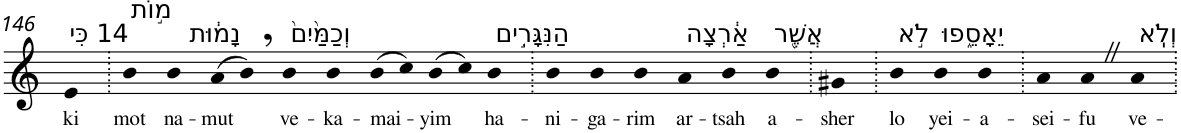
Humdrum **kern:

**kern	**text
*part1	*part1
*staff1	*staff1
*I"Piano	*
*I'Pno	*
!!LO:PB:g=z
*clefG2	*
*k[]	*
=146	=146
!LO:TX:a:t=14 כִּי	!
!	!LO:LY:b
4e	ki
=147.	=147.
!LO:TX:a:t=מ֣וֹת	!
!	!LO:LY:b
4b	mot
!LO:TX:a:t=נָמ֔וּת	!
!	!LO:LY:b
4b	na-
!	!LO:LY:b
(>8a	-mut
8b,)	.
!LO:TX:a:t=וְכַמַּ֙יִם֙	!
!	!LO:LY:b
4b	ve-
!	!LO:LY:b
4b	-ka-
!	!LO:LY:b
(>8b	-mai-
8cc)	.
!	!LO:LY:b
(>8b	-yim
8cc)	.
!LO:TX:a:t=הַנִּגָּרִ֣ים	!
!	!LO:LY:b
4b	ha-
=148.	=148.
!	!LO:LY:b
4b	-ni-
!	!LO:LY:b
4b	-ga-
!	!LO:LY:b
4b	-rim
!LO:TX:a:t=אַ֔רְצָה	!
!	!LO:LY:b
4a	ar-
!	!LO:LY:b
4b	-tsah
!LO:TX:a:t=אֲשֶׁ֖ר	!
!	!LO:LY:b
4b	a-
=149.	=149.
!	!LO:LY:b
4g#X	-sher
=150.	=150.
!LO:TX:a:t=לֹ֣א	!
!	!LO:LY:b
4b	lo
!LO:TX:a:t=יֵאָסֵ֑פוּ	!
!	!LO:LY:b
4b	yei-
!	!LO:LY:b
4b	-a-
=151.	=151.
!	!LO:LY:b
4a	-sei-
!	!LO:LY:b
4aZ	-fu
!LO:TX:a:t=וְלֹֽא	!
!	!LO:LY:b
4a	ve-
=.	=.
*-	*-
